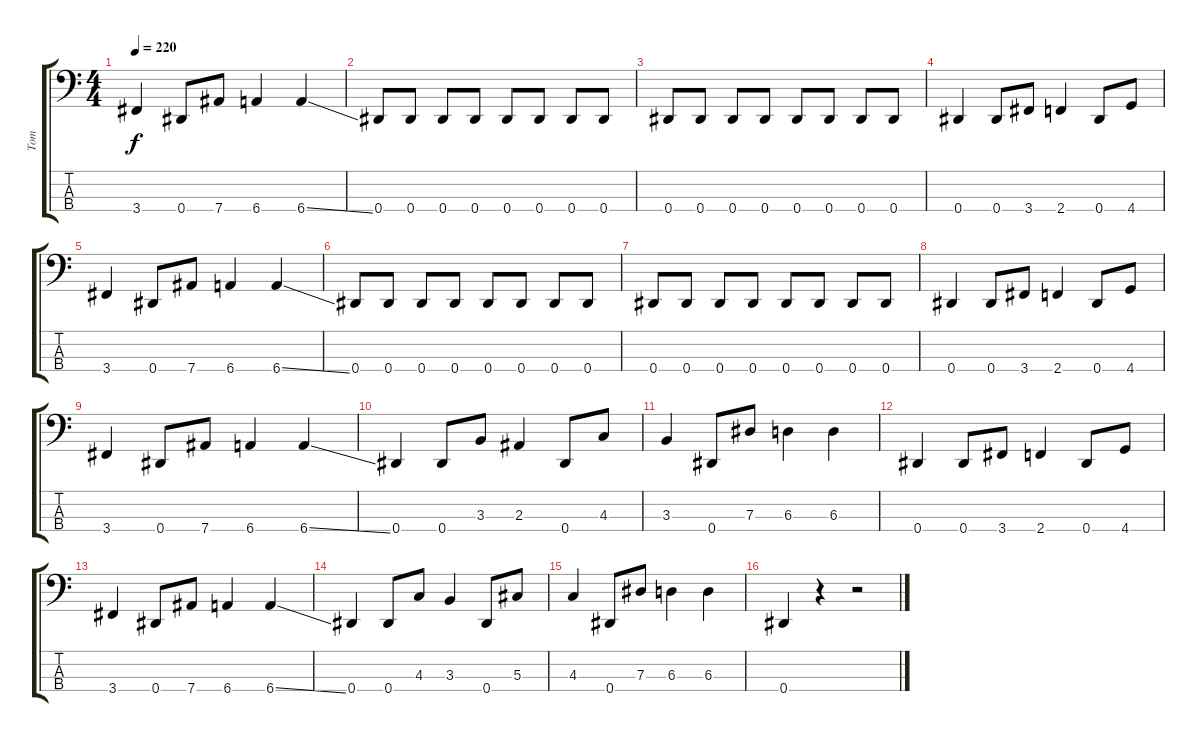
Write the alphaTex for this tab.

\track ("Tom" "Tom") {instrument electricbasspick}
\staff {score tabs}
\tuning (Gb2 Db2 Ab1 Eb1) {hide}
\ts (4 4)
\tempo 220
\clef f4
\ks c
3.4.4{dy f} 0.4.8 7.4.8 6.4.4 6.4{ss}.4 |
0.4.8 0.4.8 0.4.8 0.4.8 0.4.8 0.4.8 0.4.8 0.4.8 |
0.4.8 0.4.8 0.4.8 0.4.8 0.4.8 0.4.8 0.4.8 0.4.8 |
0.4.4 0.4.8 3.4.8 2.4.4 0.4.8 4.4.8 |
3.4.4 0.4.8 7.4.8 6.4.4 6.4{ss}.4 |
0.4.8 0.4.8 0.4.8 0.4.8 0.4.8 0.4.8 0.4.8 0.4.8 |
0.4.8 0.4.8 0.4.8 0.4.8 0.4.8 0.4.8 0.4.8 0.4.8 |
0.4.4 0.4.8 3.4.8 2.4.4 0.4.8 4.4.8 |
3.4.4 0.4.8 7.4.8 6.4.4 6.4{ss}.4 |
0.4.4 0.4.8 3.3.8 2.3.4 0.4.8 4.3.8 |
3.3.4 0.4.8 7.3.8 6.3.4 6.3.4 |
0.4.4 0.4.8 3.4.8 2.4.4 0.4.8 4.4.8 |
3.4.4 0.4.8 7.4.8 6.4.4 6.4{ss}.4 |
0.4.4 0.4.8 4.3.8 3.3.4 0.4.8 5.3.8 |
4.3.4 0.4.8 7.3.8 6.3.4 6.3.4 |
0.4.4 r.4 r.2
